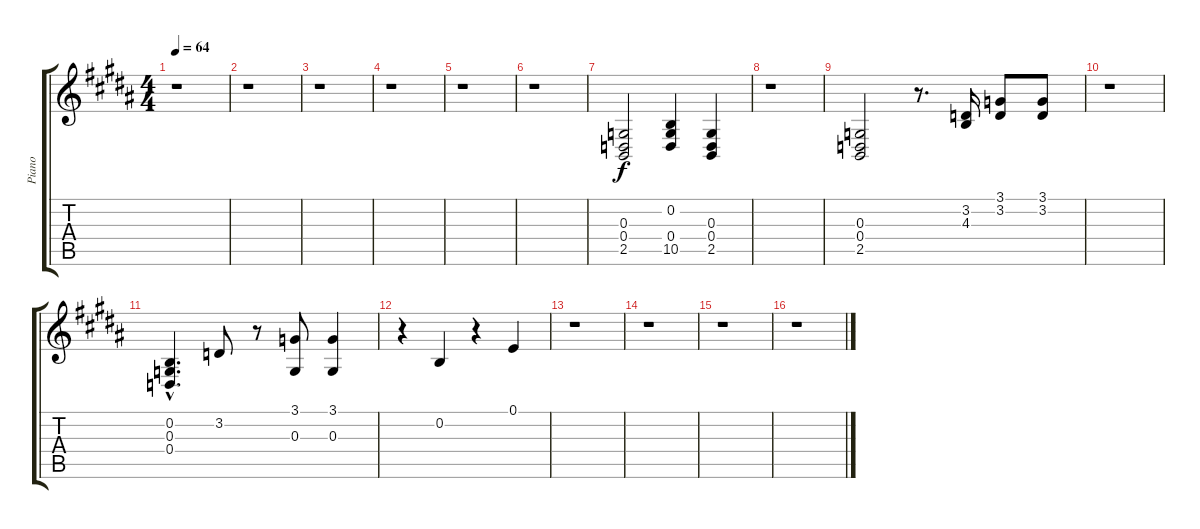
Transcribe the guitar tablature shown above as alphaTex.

\track ("Piano" "Piano") {instrument brightacousticpiano}
\staff {score tabs}
\tuning (E4 B3 G3 D3 A2 E2) {hide}
\ts (4 4)
\tempo 64
\clef g2
\ks b
r.1{dy f} |
r.1 |
r.1 |
r.1 |
r.1 |
r.1 |
(0.3 0.4 2.5).2 (0.2 0.4 10.5).4 (0.3 0.4 2.5).4 |
r.1 |
(0.3 0.4 2.5).2 r.8{d} (3.2 4.3).16 (3.1 3.2).8 (3.1 3.2).8 |
r.1 |
(0.2{hac} 0.3{hac} 0.4{hac}).4{d} 3.2.8 r.8 (3.1 0.3).8 (3.1 0.3).4 |
r.4 0.2.4 r.4 0.1.4 |
r.1 |
r.1 |
r.1 |
r.1
